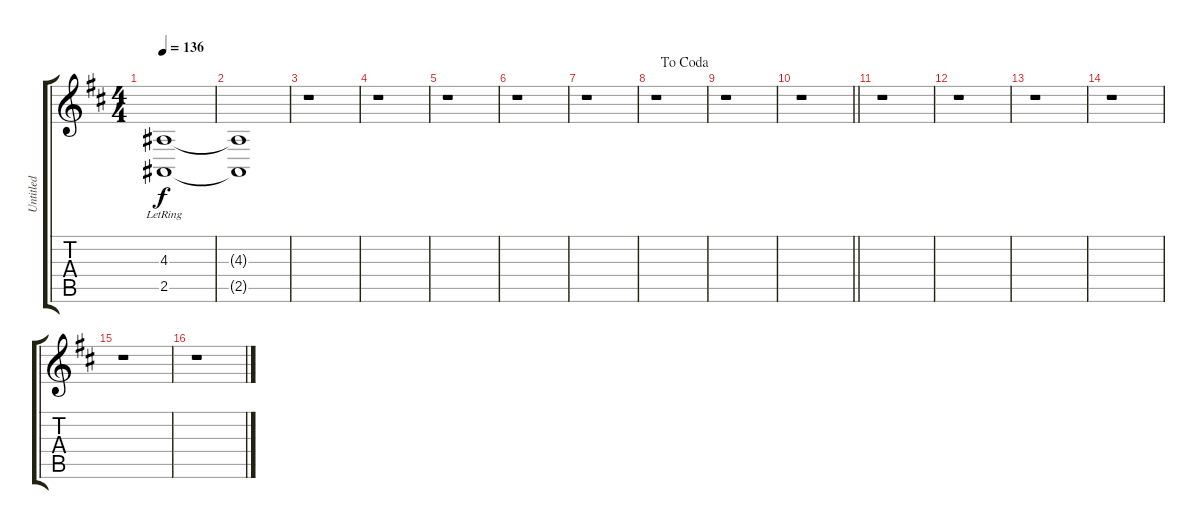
\track ("Untitled" "Untitled") {instrument tubularbells}
\staff {score tabs}
\tuning (Eb4 Bb3 Gb3 Db3 Ab2 Db2) {hide}
\ts (4 4)
\tempo 136
\clef g2
\ks d
(4.3{lr} 2.5{lr}).1{dy f} |
(4.3{t} 2.5{t}).1 |
r.1 |
r.1 |
r.1 |
r.1 |
r.1 |
\jump dacoda
r.1 |
r.1 |
\barLineRight lightlight
r.1 |
r.1 |
r.1 |
r.1 |
r.1 |
r.1 |
r.1
